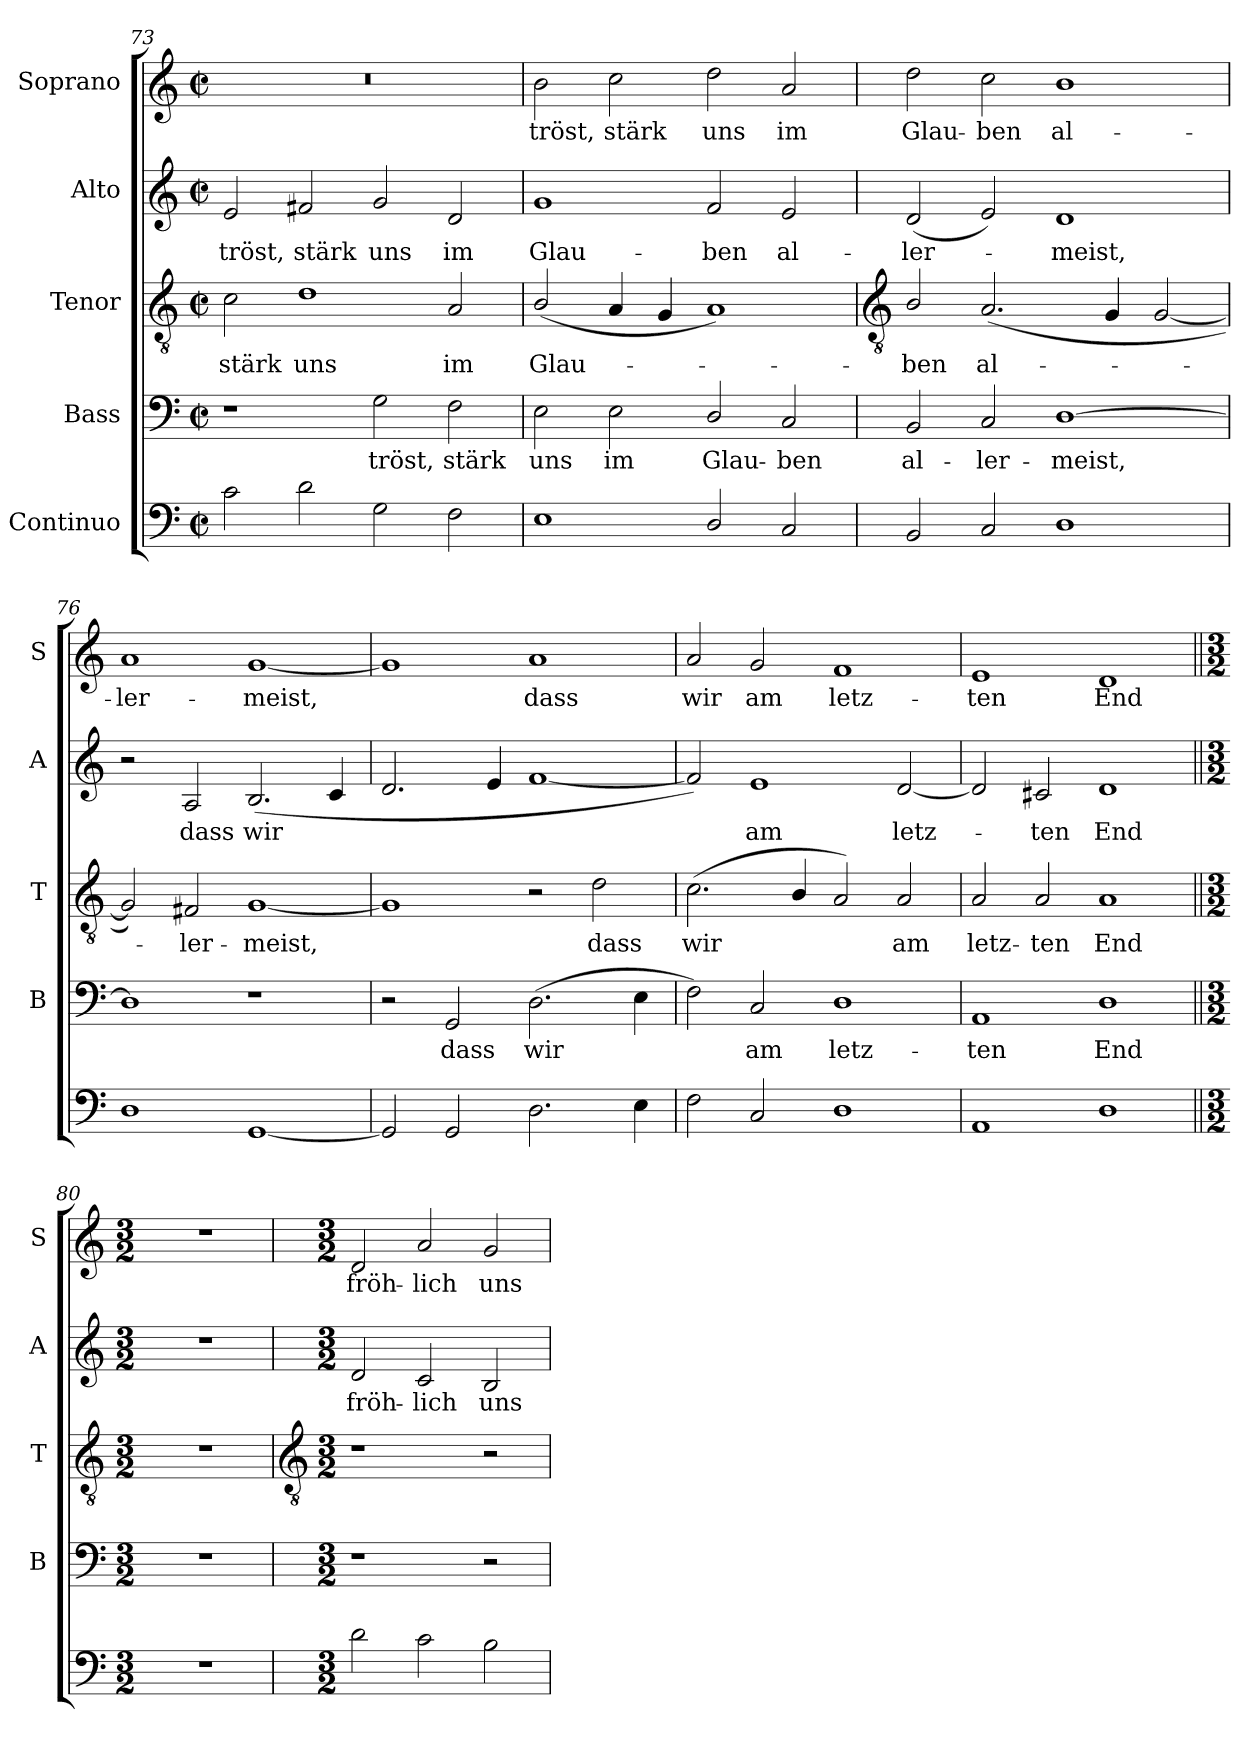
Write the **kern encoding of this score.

**kern	**kern	**text	**kern	**text	**kern	**text	**kern	**text
*part5	*part4	*part4	*part3	*part3	*part2	*part2	*part1	*part1
*staff5	*staff4	*staff4	*staff3	*staff3	*staff2	*staff2	*staff1	*staff1
*I"Continuo	*I"Bass	*	*I"Tenor	*	*I"Alto	*	*I"Soprano	*
*	*I'B	*	*I'T	*	*I'A	*	*I'S	*
*clefF4	*clefF4	*	*clefGv2	*	*clefG2	*	*clefG2	*
*k[]	*k[]	*	*k[]	*	*k[]	*	*k[]	*
*C:	*C:	*	*C:	*	*C:	*	*C:	*
*M4/2	*M4/2	*	*M4/2	*	*M4/2	*	*M4/2	*
*met(c|)	*met(c|)	*	*met(c|)	*	*met(c|)	*	*met(c|)	*
=73	=73	=73	=73	=73	=73	=73	=73	=73
!	!	!	!	!LO:LY:b	!	!LO:LY:b	!	!
2c	1r	.	2c	stärk	2e	tröst,	0r	.
!	!	!	!	!LO:LY:b	!	!LO:LY:b	!	!
2d	.	.	1d	uns	2f#X	stärk	.	.
!	!	!LO:LY:b	!	!	!	!LO:LY:b	!	!
2G	2G	tröst,	.	.	2g	uns	.	.
!	!	!LO:LY:b	!	!LO:LY:b	!	!LO:LY:b	!	!
2F	2F	stärk	2A	im	2d	im	.	.
=74	=74	=74	=74	=74	=74	=74	=74	=74
!	!	!LO:LY:b	!	!LO:LY:b	!	!LO:LY:b	!	!LO:LY:b
1E	2E	uns	(<2B/	Glau-	1g	Glau-	2b	tröst,
!	!	!LO:LY:b	!	!	!	!	!	!LO:LY:b
.	2E	im	4A	.	.	.	2cc	stärk
.	.	.	4G	.	.	.	.	.
!	!	!LO:LY:b	!	!	!	!LO:LY:b	!	!LO:LY:b
2D/	2D/	Glau-	1A)	.	2f	-ben	2dd	uns
!	!	!LO:LY:b	!	!	!	!LO:LY:b	!	!LO:LY:b
2C	2C	-ben	.	.	2e	al-	2a	im
!!LO:LB:g=z
=75	=75	=75	=75	=75	=75	=75	=75	=75
*	*	*	*clefGv2	*	*	*	*	*
!	!	!LO:LY:b	!	!LO:LY:b	!	!LO:LY:b	!	!LO:LY:b
2BB	2BB	al-	2B/	ben	(<2d	-ler-	2dd	Glau-
!	!	!LO:LY:b	!	!LO:LY:b	!	!	!	!LO:LY:b
2C	2C	-ler-	(<2.A	al-	2e)	.	2cc	-ben
!	!	!LO:LY:b	!	!	!	!LO:LY:b	!	!LO:LY:b
1D	[1D	-meist,	.	.	1d	meist,	1b	al-
.	.	.	4G	.	.	.	.	.
.	.	.	[2G	.	.	.	.	.
=76	=76	=76	=76	=76	=76	=76	=76	=76
!	!	!	!	!	!	!	!	!LO:LY:b
1D	1D]	.	2G])	.	2r	.	1a	-ler-
!	!	!	!	!LO:LY:b	!	!LO:LY:b	!	!
.	.	.	2F#X	ler-	2A	dass	.	.
!	!	!	!	!LO:LY:b	!	!LO:LY:b	!	!LO:LY:b
[1GG	1r	.	[1G	-meist,	(<2.B	wir	[1g	-meist,
.	.	.	.	.	4c	.	.	.
=77	=77	=77	=77	=77	=77	=77	=77	=77
2GG]	2r	.	1G]	.	2.d	.	1g]	.
!	!	!LO:LY:b	!	!	!	!	!	!
2GG	2GG	dass	.	.	.	.	.	.
.	.	.	.	.	4e	.	.	.
!	!	!LO:LY:b	!	!	!	!	!	!LO:LY:b
2.D	(>2.D	wir	2r	.	[1f	.	1a	dass
!	!	!	!	!LO:LY:b	!	!	!	!
.	.	.	2d	dass	.	.	.	.
4E	4E	.	.	.	.	.	.	.
=78	=78	=78	=78	=78	=78	=78	=78	=78
!	!	!	!	!LO:LY:b	!	!	!	!LO:LY:b
2F	2F)	.	(<2.c	wir	2f])	.	2a	wir
!	!	!LO:LY:b	!	!	!	!LO:LY:b	!	!LO:LY:b
2C	2C	am	.	.	1e	am	2g	am
.	.	.	4B/	.	.	.	.	.
!	!	!LO:LY:b	!	!	!	!	!	!LO:LY:b
1D	1D	letz-	2A)	.	.	.	1f	letz-
!	!	!	!	!LO:LY:b	!	!LO:LY:b	!	!
.	.	.	2A	am	[2d	letz-	.	.
=79	=79	=79	=79	=79	=79	=79	=79	=79
!	!	!LO:LY:b	!	!LO:LY:b	!	!	!	!LO:LY:b
1AA	1AA	-ten	2A	letz-	2d]	.	1e	-ten
!	!	!	!	!LO:LY:b	!	!LO:LY:b	!	!
.	.	.	2A	-ten	2c#X	ten	.	.
!	!	!LO:LY:b	!	!LO:LY:b	!	!LO:LY:b	!	!LO:LY:b
1D	1D	End	1A	End	1d	End	1d	End
=80||	=80||	=80||	=80||	=80||	=80||	=80||	=80||	=80||
*M3/2	*M3/2	*	*M3/2	*	*M3/2	*	*M3/2	*
1.r	1.r	.	1.r	.	1.r	.	1.r	.
!!LO:LB:g=z
=81	=81	=81	=81	=81	=81	=81	=81	=81
*	*	*	*clefGv2	*	*	*	*	*
*M3/2	*M3/2	*	*M3/2	*	*M3/2	*	*M3/2	*
!	!	!	!	!	!	!LO:LY:b	!	!LO:LY:b
2d	1r	.	1r	.	2d	fröh-	2d	fröh-
!	!	!	!	!	!	!LO:LY:b	!	!LO:LY:b
2c	.	.	.	.	2c	-lich	2a	-lich
!	!	!	!	!	!	!LO:LY:b	!	!LO:LY:b
2B	2r	.	2r	.	2B	uns	2g	uns
=	=	=	=	=	=	=	=	=
*-	*-	*-	*-	*-	*-	*-	*-	*-
